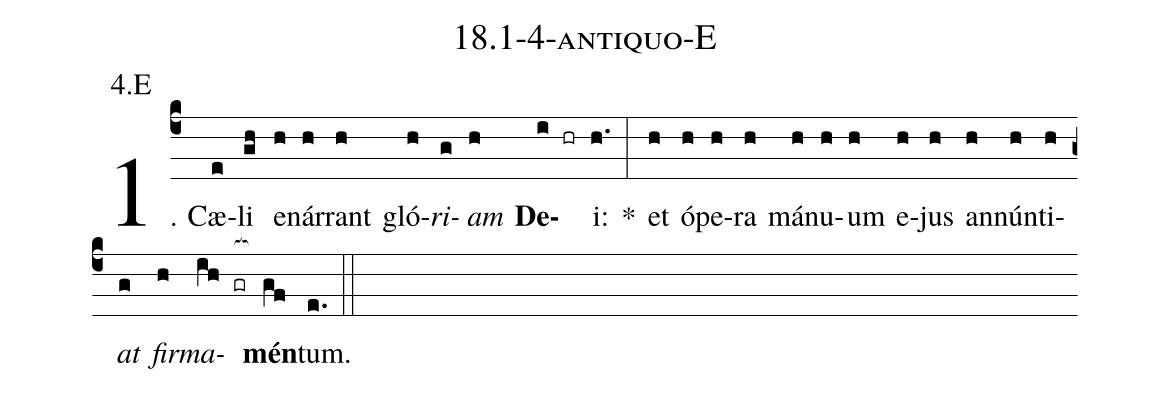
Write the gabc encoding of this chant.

name: 18.1-4-antiquo-E;
annotation: 4.E;
%%
(c4)1. Cæ(e)li(gh) e(h)nár(h)rant(h) gló(h)<i>ri</i>(g)<i>am</i>(h) <b>De</b>(i hr)i:(h.) *(:) et(h) ó(h)pe(h)ra(h) má(h)nu(h)um(h) e(h)jus(h) an(h)nún(h)ti(h)<i>at</i>(g) <i>fir</i>(h)<i>ma</i>(ih gr[ocb:1{])<b>mén</b>(gf[ocb:0}])tum.(e.) (::)


%E(h) u(g) o(h) u(ih) a(gf) e.(e.) (::)
